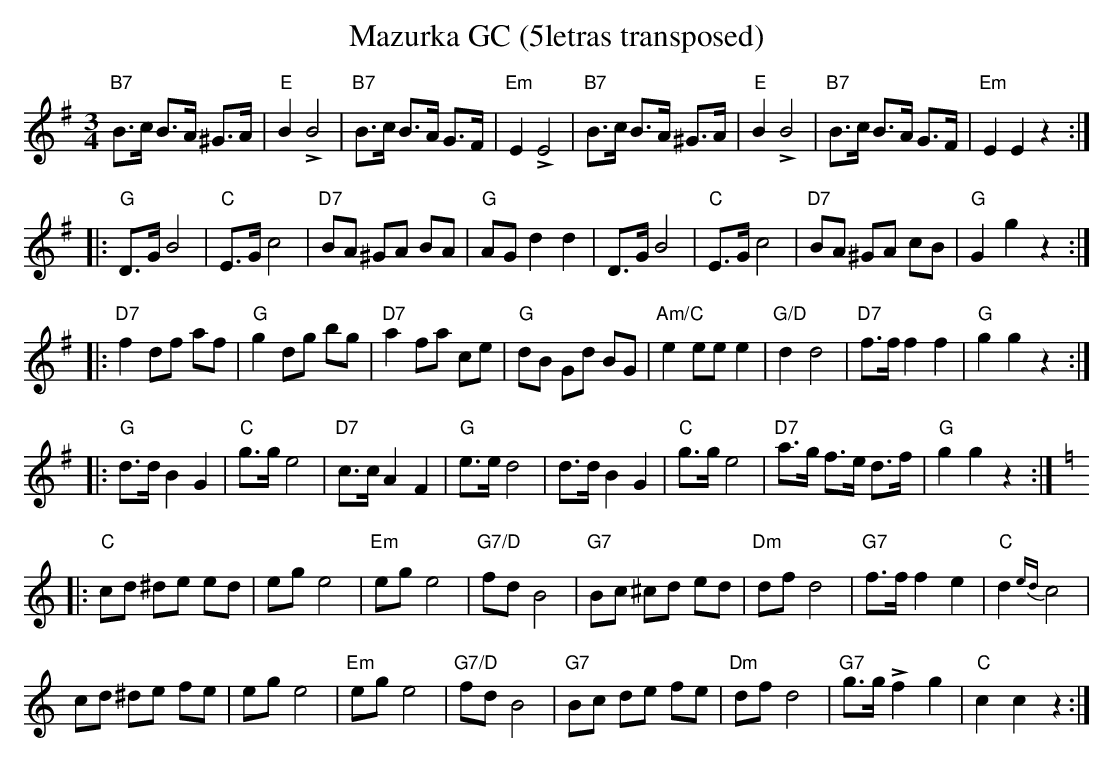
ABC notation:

X:1
T:Mazurka GC (5letras transposed)
M:3/4
L:1/8
K:G transpose=3 %%MIDI gchordon
"B7"B>c B>A ^G>A | "E"B2!>!B4 | "B7"B>c B>A G>F | "Em"E2 !>!E4 | "B7"B>c B>A ^G>A | "E"B2!>!B4 | "B7"B>c B>A G>F | "Em"E2 E2z2 ::
"G"D>GB4 | "C"E>Gc4 | "D7"BA ^GA BA | "G"AGd2d2 | D>GB4 | "C"E>Gc4 | "D7"BA ^GA cB | "G"G2g2z2 ::
"D7"f2df af | "G"g2dg bg | "D7"a2fa ce | "G"dB Gd BG | "Am/C"e2ee e2 | "G/D"d2d4 | "D7"f>ff2f2 | "G"g2g2z2 ::
"G"d>d B2G2 | "C"g>ge4 | "D7"c>cA2F2 | "G"e>ed4 | d>dB2G2 | "C"g>ge4 | "D7"a>g f>e d>f | "G"g2g2z2 :: [K:C]
"C"cd ^de ed | ege4 | "Em"ege4 | "G7/D"fdB4 | "G7"Bc ^cd ed | "Dm"dfd4 | "G7"f>ff2e2 | "C"d2{ed}c4 |
cd ^de fe | ege4 | "Em"ege4 | "G7/D"fdB4 | "G7"Bc de fe | "Dm"dfd4 | "G7"g>g!>!f2g2 | "C"c2c2z2 :|
